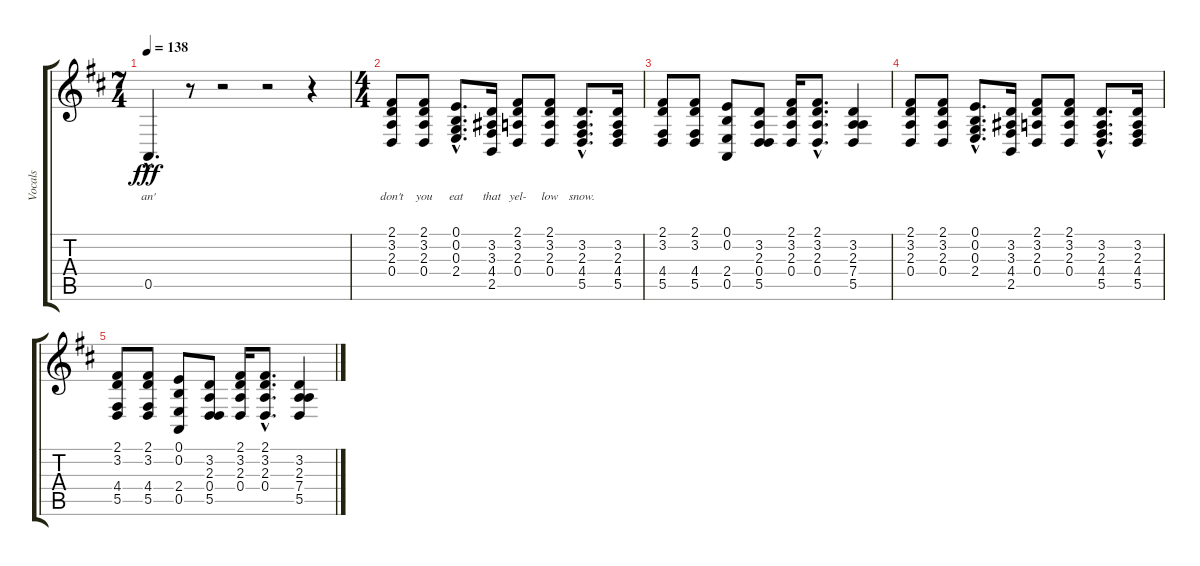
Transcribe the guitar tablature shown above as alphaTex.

\track ("Vocals" "Vocals") {instrument lead6voice}
\staff {score tabs}
\tuning (E4 B3 G3 D3 A2 D2) {hide}
\ts (7 4)
\tempo 138
\clef g2
\ks d
0.5{hac}.4{d lyrics (0 "") lyrics (1 "an'") lyrics (2 "") lyrics (3 "") lyrics (4 "") dy fff} r.8 r.2 r.2 r.4 |
\ts (4 4)
(2.1 3.2 2.3 0.4).8{lyrics (0 "") lyrics (1 "don't") lyrics (2 "") lyrics (3 "") lyrics (4 "")} (2.1 3.2 2.3 0.4).8{lyrics (0 "") lyrics (1 "you") lyrics (2 "") lyrics (3 "") lyrics (4 "")} (0.1{hac} 0.2{hac} 0.3{hac} 2.4{hac}).8{d lyrics (0 "") lyrics (1 "eat") lyrics (2 "") lyrics (3 "") lyrics (4 "")} (3.2 3.3 4.4 2.5).16{lyrics (0 "") lyrics (1 "that") lyrics (2 "") lyrics (3 "") lyrics (4 "")} (2.1 3.2 2.3 0.4).8{lyrics (0 "") lyrics (1 "yel-") lyrics (2 "") lyrics (3 "") lyrics (4 "")} (2.1 3.2 2.3 0.4).8{lyrics (0 "") lyrics (1 "low") lyrics (2 "") lyrics (3 "") lyrics (4 "")} (3.2{hac} 2.3{hac} 4.4{hac} 5.5{hac}).8{d lyrics (0 "") lyrics (1 "snow.") lyrics (2 "") lyrics (3 "") lyrics (4 "")} (3.2 2.3 4.4 5.5).16 |
(2.1 3.2 4.4 5.5).8 (2.1 3.2 4.4 5.5).8 (0.1 0.2 2.4 0.5).8 (3.2 2.3 0.4 5.5).8 (2.1 3.2 2.3 0.4).16 (2.1{hac} 3.2{hac} 2.3{hac} 0.4{hac}).8{d} (3.2 2.3 7.4 5.5).4 |
(2.1 3.2 2.3 0.4).8 (2.1 3.2 2.3 0.4).8 (0.1{hac} 0.2{hac} 0.3{hac} 2.4{hac}).8{d} (3.2 3.3 4.4 2.5).16 (2.1 3.2 2.3 0.4).8 (2.1 3.2 2.3 0.4).8 (3.2{hac} 2.3{hac} 4.4{hac} 5.5{hac}).8{d} (3.2 2.3 4.4 5.5).16 |
(2.1 3.2 4.4 5.5).8 (2.1 3.2 4.4 5.5).8 (0.1 0.2 2.4 0.5).8 (3.2 2.3 0.4 5.5).8 (2.1 3.2 2.3 0.4).16 (2.1{hac} 3.2{hac} 2.3{hac} 0.4{hac}).8{d} (3.2 2.3 7.4 5.5).4
